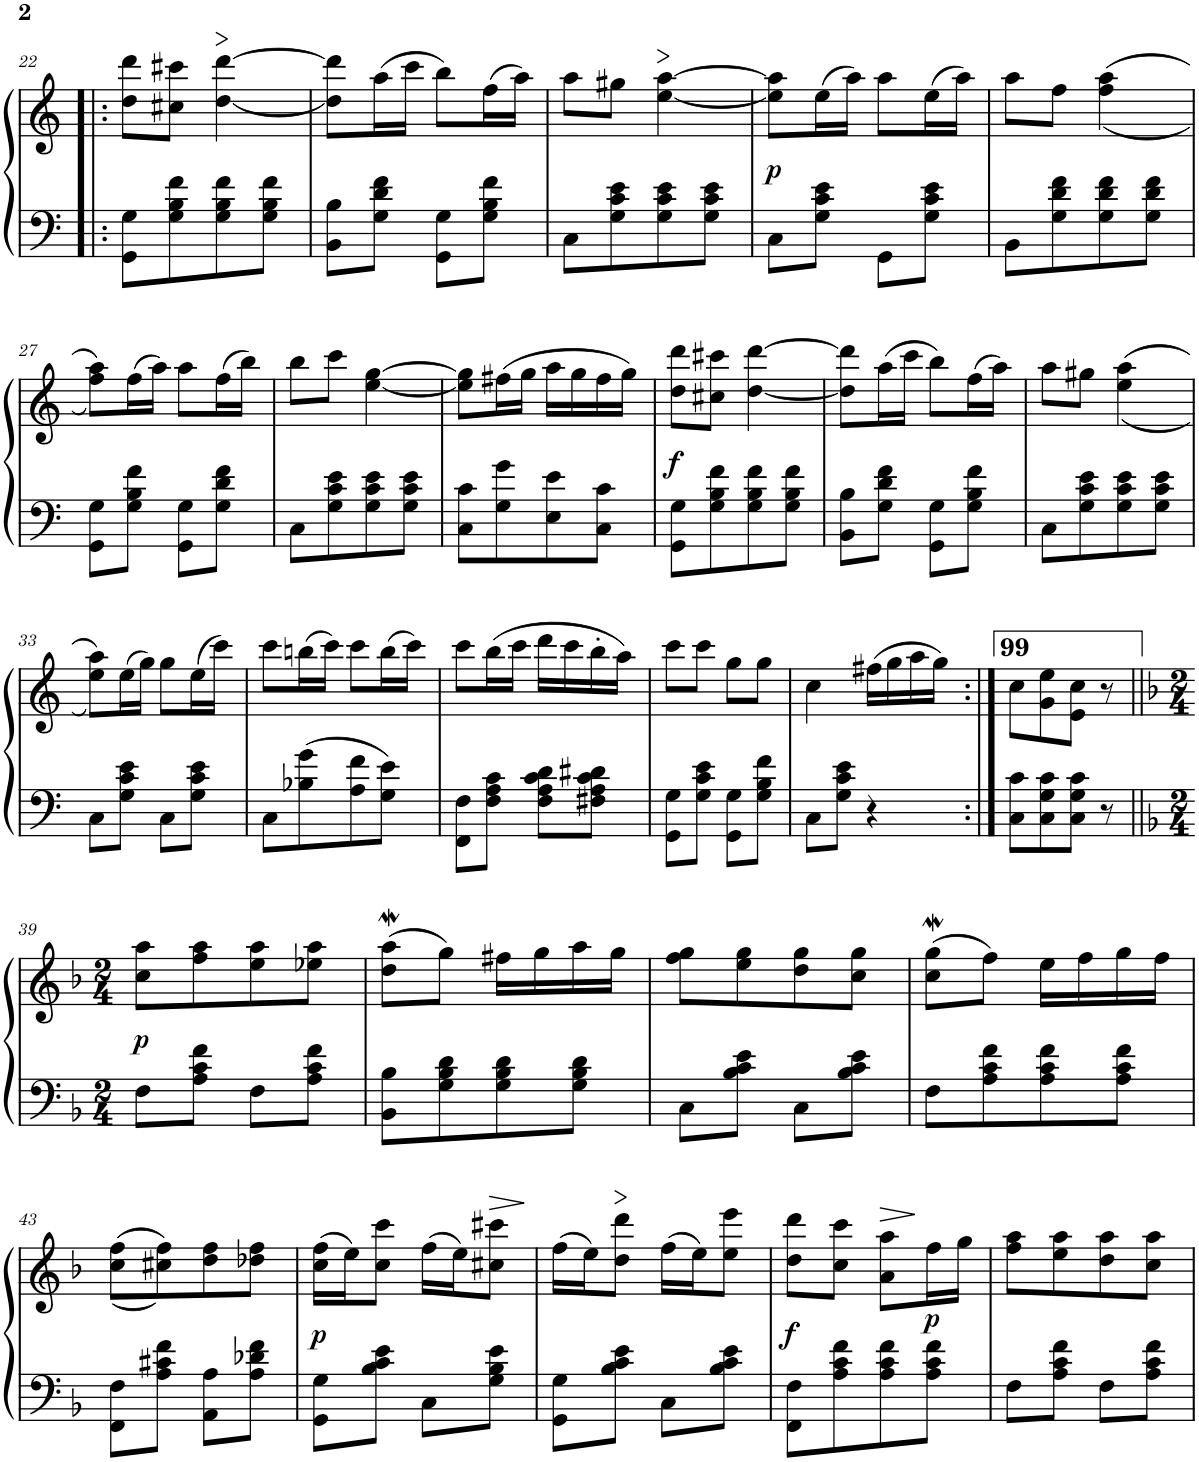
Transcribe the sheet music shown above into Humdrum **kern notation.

**kern	**kern	**dynam
*part1	*part1	*part1
*staff2	*staff1	*staff1/2
*I"Piano	*	*
*I'Pno	*	*
!!LO:PB:g=z
*clefF4	*clefG2	*
*k[]	*k[]	*
*M2/4	*M2/4	*
=22!|:	=22!|:	=22!|:
8GG\ 8G\L	8dd\ 8ddd\L	.
8G\ 8B\ 8f\	8cc#X\ 8ccc#X\J	.
!	!	!LO:HP:b
8G\ 8B\ 8f\	[<4dd\ [>4ddd\	>
8G\ 8B\ 8f\J	.	.
=23	=23	=23
8BB\ 8B\L	8dd\] 8ddd\]L	.
8G\ 8d\ 8f\J	(>16aa\L	.
.	16ccc\JJ	.
8GG\ 8G\L	8bb\L)	.
8G\ 8B\ 8f\J	(>16ff\L	.
.	16aa\JJ)	.
=24	=24	=24
8C\L	8aa\L	.
8G\ 8c\ 8e\	8gg#X\J	.
!	!	!LO:HP:n=1:b
8G\ 8c\ 8e\	[<4ee\ [>4aa\	] >
8G\ 8c\ 8e\J	.	.
=25	=25	=25
!	!	!LO:DY:b
8C\L	8ee\] 8aa\]L	p
8G\ 8c\ 8e\J	(>16ee\L	.
.	16aa\JJ)	.
8GG\L	8aa\L	.
8G\ 8c\ 8e\J	(>16ee\L	.
.	16aa\JJ)	.
=26	=26	=26
8BB\L	8aa\L	.
8G\ 8d\ 8f\	8ff\J	.
8G\ 8d\ 8f\	(<(>4ff\ 4aa\	.
8G\ 8d\ 8f\J	.	.
!!LO:LB:g=z
=27	=27	=27
8GG\ 8G\L	8ff\ 8aa\L))	.
8G\ 8B\ 8f\J	(>16ff\L	.
.	16aa\JJ)	.
8GG\ 8G\L	8aa\L	.
8G\ 8d\ 8f\J	(>16ff\L	.
.	16bb\JJ)	.
=28	=28	=28
8C\L	8bb\L	.
8G\ 8c\ 8e\	8ccc\J	.
8G\ 8c\ 8e\	[<4ee\ [>4gg\	.
8G\ 8c\ 8e\J	.	.
=29	=29	=29
8C\ 8c\L	8ee\] 8gg\]L	.
8G\ 8g\	(>16ff#X\L	.
.	16gg\JJ	.
8E\ 8e\	16aa\LL	.
.	16gg\	.
8C\ 8c\J	16ff#\	.
.	16gg\JJ)	.
=30	=30	=30
!	!	!LO:DY:b
8GG\ 8G\L	8dd\ 8ddd\L	f
8G\ 8B\ 8f\	8cc#X\ 8ccc#X\J	.
8G\ 8B\ 8f\	[<4dd\ [>4ddd\	.
8G\ 8B\ 8f\J	.	.
=31	=31	=31
8BB\ 8B\L	8dd\] 8ddd\]L	.
8G\ 8d\ 8f\J	(>16aa\L	.
.	16ccc\JJ	.
8GG\ 8G\L	8bb\L)	.
8G\ 8B\ 8f\J	(>16ff\L	.
.	16aa\JJ)	.
=32	=32	=32
8C\L	8aa\L	.
8G\ 8c\ 8e\	8gg#X\J	.
8G\ 8c\ 8e\	(<(>4ee\ 4aa\	.
8G\ 8c\ 8e\J	.	.
!!LO:LB:g=z
=33	=33	=33
8C\L	8ee\ 8aa\L))	.
8G\ 8c\ 8e\J	(>16ee\L	.
.	16gg\JJ)	.
8C\L	8gg\L	.
8G\ 8c\ 8e\J	(>16ee\L	.
.	16ccc\JJ)	.
=34	=34	=34
8C\L	8ccc\L	.
8B-X\ 8g\	(>16bbn\L	.
.	16ccc\JJ)	.
8A\ 8f\	8ccc\L	.
8G\ 8e\J	(>16bb\L	.
.	16ccc\JJ)	.
=35	=35	=35
8FF\ 8F\L	8ccc\L	.
8F\ 8A\ 8c\J	(>16bb\L	.
.	16ccc\JJ	.
8F\ 8A\ 8c\ 8d\L	16ddd\LL	.
.	16ccc\	.
8F#X\ 8A\ 8c\ 8d#X\J	16bb'\	.
.	16aa\JJ)	.
=36	=36	=36
8GG\ 8G\L	8ccc\L	.
8G\ 8c\ 8e\J	8ccc\J	.
8GG\ 8G\L	8gg\L	.
8G\ 8B\ 8f\J	8gg\J	.
=37	=37	=37
8C\L	4cc\	.
8G\ 8c\ 8e\J	.	.
4r	(>16ff#X\LL	.
.	16gg\	.
.	16aa\	.
.	16gg\JJ)	.
=38:|!	=38:|!	=38:|!
8C\ 8c\L	8cc\L	.
8C\ 8G\ 8c\	8g\ 8ee\	.
8C\ 8G\ 8c\J	8e\ 8cc\J	.
8r	8r	.
!!LO:LB:g=z
=39||	=39||	=39||
*k[b-]	*k[b-]	*
*M2/4	*M2/4	*
!	!	!LO:DY:b
8F\L	8cc\ 8aa\L	p
8A\ 8c\ 8f\J	8ff\ 8aa\	.
8F\L	8ee\ 8aa\	.
8A\ 8c\ 8f\J	8ee-X\ 8aa\J	.
=40	=40	=40
8BB-\ 8B-\L	(>8dd\M 8aa\ML	.
8G\ 8B-\ 8d\	8gg\J)	.
8G\ 8B-\ 8d\	16ff#X\LL	.
.	16gg\	.
8G\ 8B-\ 8d\J	16aa\	.
.	16gg\JJ	.
=41	=41	=41
8C\L	8ff\ 8gg\L	.
8B-\ 8c\ 8e\J	8ee\ 8gg\	.
8C\L	8dd\ 8gg\	.
8B-\ 8c\ 8e\J	8cc\ 8gg\J	.
=42	=42	=42
8F\L	(>8cc\M 8gg\ML	.
8A\ 8c\ 8f\	8ff\J)	.
8A\ 8c\ 8f\	16ee\LL	.
.	16ff\	.
8A\ 8c\ 8f\J	16gg\	.
.	16ff\JJ	.
!!LO:LB:g=z
=43	=43	=43
8FF\ 8F\L	(<(>8cc\ 8ff\L	.
8A\ 8c#X\ 8f\J	8cc#X\ 8ff\))	.
8AA\ 8A\L	8dd\ 8ff\	.
8A\ 8d-X\ 8f\J	8dd-X\ 8ff\J	.
=44	=44	=44
!	!	!LO:DY:b
8GG\ 8G\L	(>16cc\ 16ff\LL	p
.	16ee\J)	.
8B-\ 8c\ 8e\J	8cc\ 8ccc\J	.
8C\L	(>16ff\LL	.
.	16ee\J)	.
!	!	!LO:HP:b
8G\ 8B-\ 8e\J	8cc#X\ 8ccc#X\J	>
.	.	]
=45	=45	=45
8GG\ 8G\L	(>16ff\LL	.
.	16ee\J)	.
!	!	!LO:HP:n=1:b
8B-\ 8c\ 8e\J	8dd\ 8ddd\J	] >
8C\L	(>16ff\LL	.
.	16ee\J)	.
8B-\ 8c\ 8e\J	8ee\ 8eee\J	.
=46	=46	=46
!	!	!LO:DY:b
8FF\ 8F\L	8dd\ 8ddd\L	f
8A\ 8c\ 8f\	8cc\ 8ccc\J	.
8A\ 8c\ 8f\	8a\ 8aa\L	.
!	!	!LO:DY:n=1:b
8A\ 8c\ 8f\J	16ff\L	] p
.	16gg\JJ	.
=47	=47	=47
8F\L	8ff\ 8aa\L	.
8A\ 8c\ 8f\J	8ee\ 8aa\	.
8F\L	8dd\ 8aa\	.
8A\ 8c\ 8f\J	8cc\ 8aa\J	.
=	=	=
*-	*-	*-
